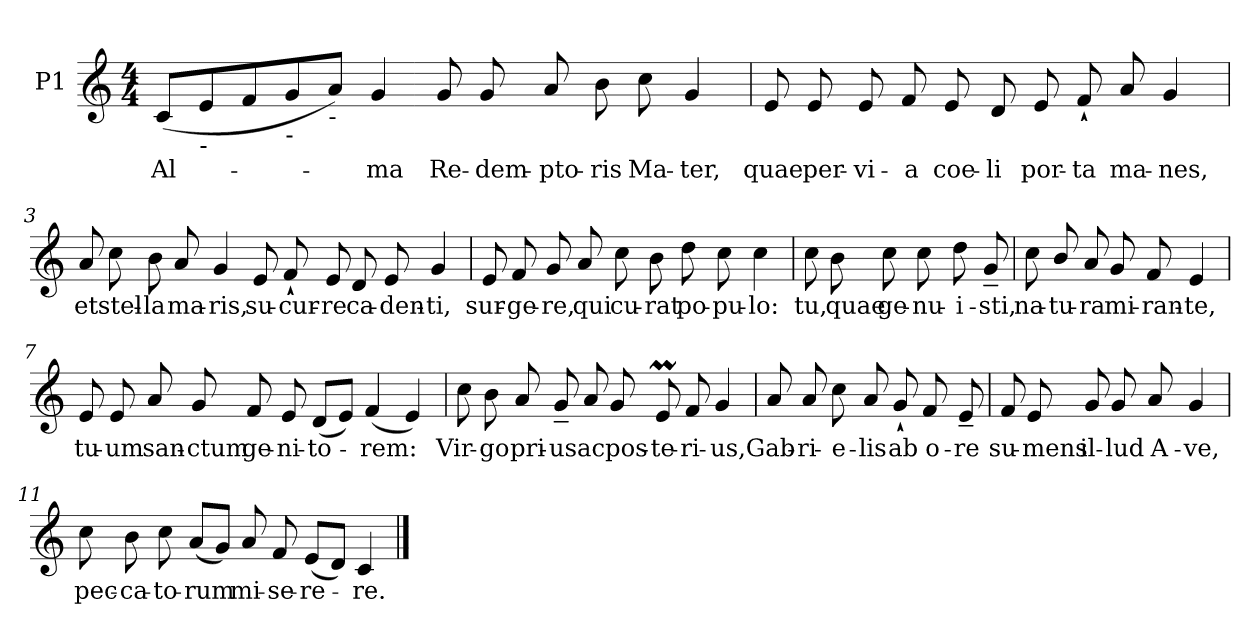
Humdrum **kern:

**kern	**text
*part1	*part1
*staff1	*staff1
*I"P1	*
!!LO:PB:g=z
*clefG2	*
*k[]	*
*C:	*
*M4/4	*
=1	=1
!	!LO:LY:b:color=#000000
(8ci/L	Al-
!LO:TX:b:t=-	!
8ei/	.
8fi/	.
!LO:TX:b:t=-	!
8gi/	.
!LO:TX:b:t=-	!
8ai/J)	.
!	!LO:LY:b:color=#000000
4gi/	-ma
!	!LO:LY:b:color=#000000
8gi/	Re-
!	!LO:LY:b:color=#000000
8gi/	-dem-
!	!LO:LY:b:color=#000000
8ai/	-pto-
!	!LO:LY:b:color=#000000
8bi\	-ris
!	!LO:LY:b:color=#000000
8cci\	Ma-
!	!LO:LY:b:color=#000000
4gi/	-ter,
!!LO:LB:g=z
=2	=2
!	!LO:LY:b:color=#000000
8ei/	quae
!	!LO:LY:b:color=#000000
8ei/	per-
!	!LO:LY:b:color=#000000
8ei/	-vi-
!	!LO:LY:b:color=#000000
8fi/	-a
!	!LO:LY:b:color=#000000
8ei/	coe-
!	!LO:LY:b:color=#000000
8di/	-li
!	!LO:LY:b:color=#000000
8ei/	por-
!	!LO:LY:b:color=#000000
8f`i/	-ta
!	!LO:LY:b:color=#000000
8ai/	ma-
!	!LO:LY:b:color=#000000
4gi/	-nes,
=3	=3
!	!LO:LY:b:color=#000000
8ai/	et
!	!LO:LY:b:color=#000000
8cci\	stel-
!	!LO:LY:b:color=#000000
8bi\	-la
!	!LO:LY:b:color=#000000
8ai/	ma-
!	!LO:LY:b:color=#000000
4gi/	-ris,
!	!LO:LY:b:color=#000000
8ei/	su-
!	!LO:LY:b:color=#000000
8f`i/	-cur-
!	!LO:LY:b:color=#000000
8ei/	-re
!	!LO:LY:b:color=#000000
8di/	ca-
!	!LO:LY:b:color=#000000
8ei/	-den-
!	!LO:LY:b:color=#000000
4gi/	-ti,
!!LO:LB:g=z
=4	=4
!	!LO:LY:b:color=#000000
8ei/	sur-
!	!LO:LY:b:color=#000000
8fi/	-ge-
!	!LO:LY:b:color=#000000
8gi/	-re,
!	!LO:LY:b:color=#000000
8ai/	qui
!	!LO:LY:b:color=#000000
8cci\	cu-
!	!LO:LY:b:color=#000000
8bi\	-rat
!	!LO:LY:b:color=#000000
8ddi\	po-
!	!LO:LY:b:color=#000000
8cci\	-pu-
!	!LO:LY:b:color=#000000
4cci\	-lo:
=5	=5
!	!LO:LY:b:color=#000000
8cci\	tu,
!	!LO:LY:b:color=#000000
8bi\	quae
!	!LO:LY:b:color=#000000
8cci\	ge-
!	!LO:LY:b:color=#000000
8cci\	-nu-
!	!LO:LY:b:color=#000000
8ddi\	-i-
!	!LO:LY:b:color=#000000
8g~i/	-sti,
!!LO:LB:g=z
=6	=6
!	!LO:LY:b:color=#000000
8cci\	na-
!	!LO:LY:b:color=#000000
8bi/	-tu-
!	!LO:LY:b:color=#000000
8ai/	-ra
!	!LO:LY:b:color=#000000
8gi/	mi-
!	!LO:LY:b:color=#000000
8fi/	-ran-
!	!LO:LY:b:color=#000000
4ei/	-te,
=7	=7
!	!LO:LY:b:color=#000000
8ei/	tu-
!	!LO:LY:b:color=#000000
8ei/	-um
!	!LO:LY:b:color=#000000
8ai/	san-
!	!LO:LY:b:color=#000000
8gi/	-ctum
!	!LO:LY:b:color=#000000
8fi/	ge-
!	!LO:LY:b:color=#000000
8ei/	-ni-
!	!LO:LY:b:color=#000000
(8di/L	-to-
8ei/J)	.
!	!LO:LY:b:color=#000000
(4fi/	-rem:
4ei/)	.
!!LO:LB:g=z
=8	=8
!	!LO:LY:b:color=#000000
8cci\	Vir-
!	!LO:LY:b:color=#000000
8bi\	-go
!	!LO:LY:b:color=#000000
8ai/	pri-
!	!LO:LY:b:color=#000000
8g~i/	-us
!	!LO:LY:b:color=#000000
8ai/	ac
!	!LO:LY:b:color=#000000
8gi/	pos-
!	!LO:LY:b:color=#000000
8emi/	-te-
!	!LO:LY:b:color=#000000
8fi/	-ri-
!	!LO:LY:b:color=#000000
4gi/	-us,
=9	=9
!	!LO:LY:b:color=#000000
8ai/	Gab-
!	!LO:LY:b:color=#000000
8ai/	-ri-
!	!LO:LY:b:color=#000000
8cci\	-e-
!	!LO:LY:b:color=#000000
8ai/	-lis
!	!LO:LY:b:color=#000000
8g`i/	ab
!	!LO:LY:b:color=#000000
8fi/	o-
!	!LO:LY:b:color=#000000
8e~i/	-re
!!LO:LB:g=z
=10	=10
!	!LO:LY:b:color=#000000
8fi/	su-
!	!LO:LY:b:color=#000000
8ei/	-mens
!	!LO:LY:b:color=#000000
8gi/	il-
!	!LO:LY:b:color=#000000
8gi/	-lud
!	!LO:LY:b:color=#000000
8ai/	A-
!	!LO:LY:b:color=#000000
4gi/	-ve,
=11	=11
!	!LO:LY:b:color=#000000
8cci\	pec-
!	!LO:LY:b:color=#000000
8bi\	-ca-
!	!LO:LY:b:color=#000000
8cci\	-to-
!	!LO:LY:b:color=#000000
(8ai/L	-rum
8gi/J)	.
!	!LO:LY:b:color=#000000
8ai/	mi-
!	!LO:LY:b:color=#000000
8fi/	-se-
!	!LO:LY:b:color=#000000
(8ei/L	-re-
8di/J)	.
!	!LO:LY:b:color=#000000
4ci/	-re.
==	==
*-	*-
